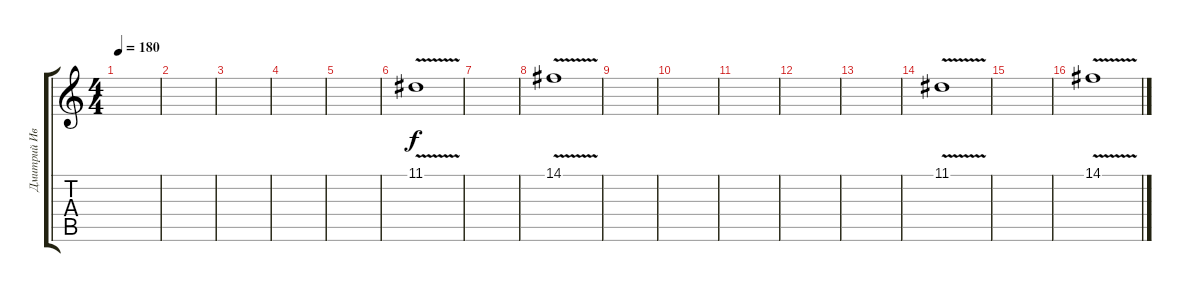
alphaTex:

\track ("Дмитрий Иванов" "Дмитрий Ив") {instrument pad5bowed}
\staff {score tabs}
\tuning (E4 B3 G3 D3 A2 E2) {hide}
\ts (4 4)
\tempo 180
\clef g2
\ks c
|
|
|
|
|
11.1{v}.1 |
|
14.1{v}.1 |
|
|
|
|
|
11.1{v}.1 |
|
14.1{v}.1
